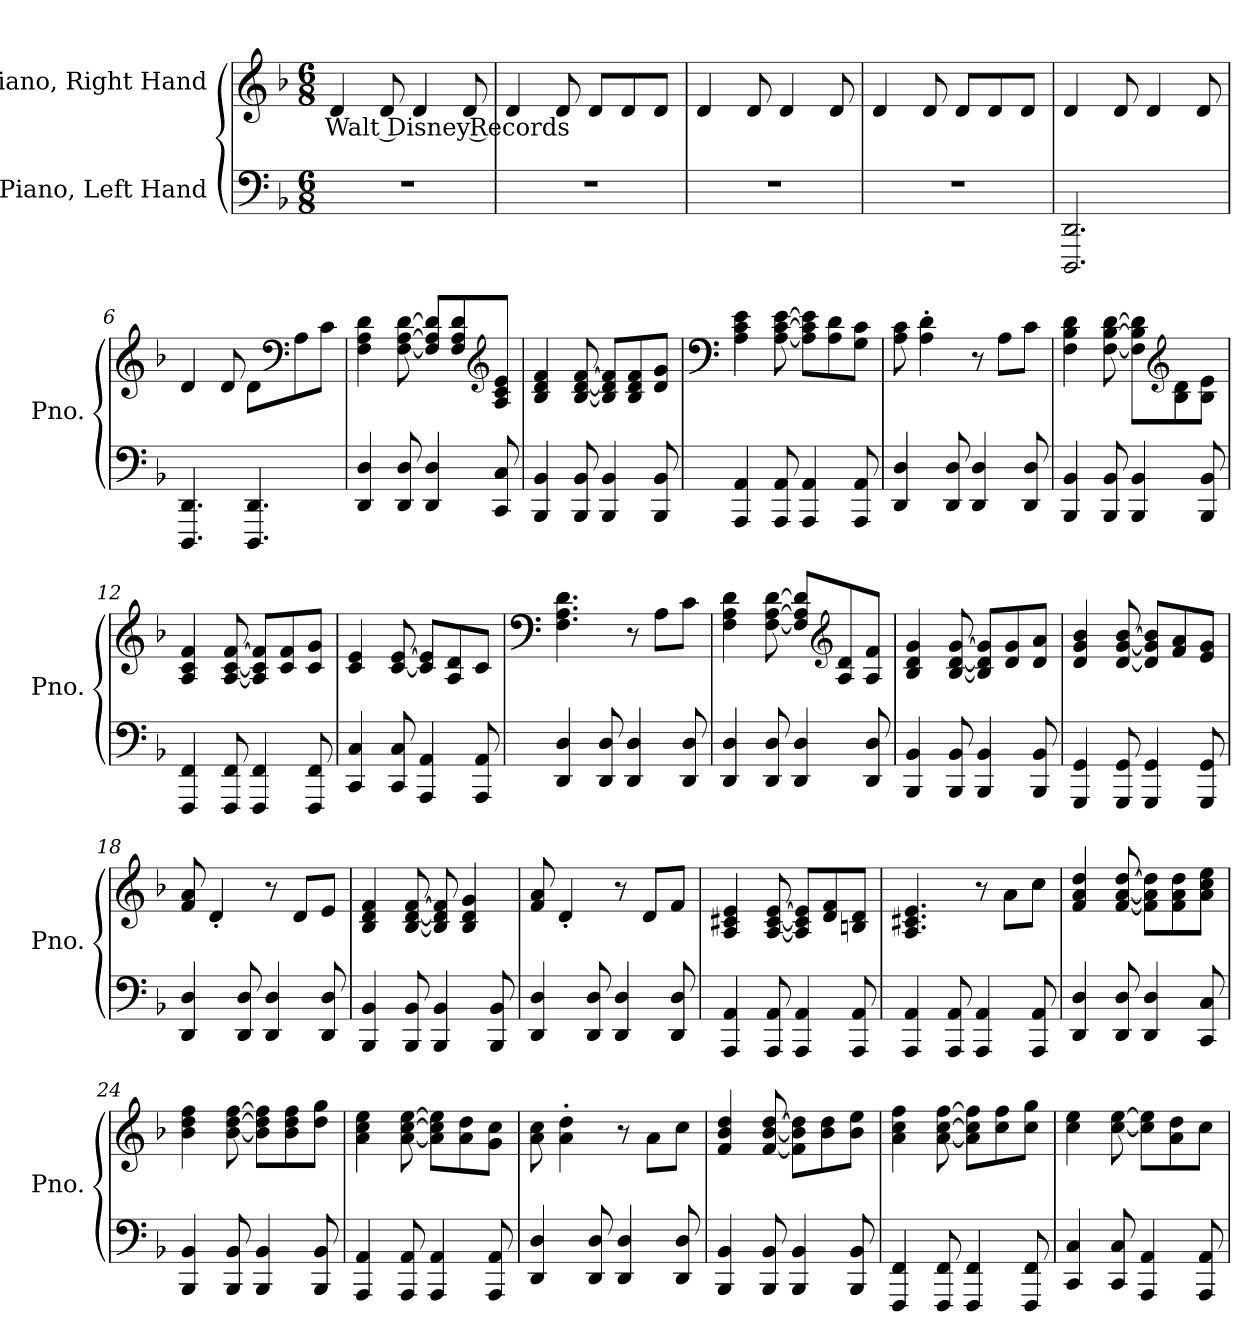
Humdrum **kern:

**kern	**kern	**text
*part2	*part1	*part1
*staff2	*staff1	*staff1
*I"Piano, Left Hand	*I"Piano, Right Hand	*
*I'Pno.	*I'Pno.	*
*clefF4	*clefG2	*
*k[b-]	*k[b-]	*
*M6/8	*M6/8	*
*MM200	*MM200	*
=1	=1	=1
!	!	!LO:LY:b
2.r	4d/	Walt Disney Records
.	8d/	.
.	4d/	.
.	8d/	.
=2	=2	=2
2.r	4d/	.
.	8d/	.
.	8d/L	.
.	8d/	.
.	8d/J	.
=3	=3	=3
2.r	4d/	.
.	8d/	.
.	4d/	.
.	8d/	.
=4	=4	=4
2.r	4d/	.
.	8d/	.
.	8d/L	.
.	8d/	.
.	8d/J	.
!!LO:LB:g=z
=5	=5	=5
2.DDD/ 2.DD/	4d/	.
.	8d/	.
.	4d/	.
.	8d/	.
=6	=6	=6
4.DDD/ 4.DD/	4d/	.
.	8d/	.
4.DDD/ 4.DD/	8d\L	.
*	*clefF4	*
.	8A\	.
.	8c\J	.
=7	=7	=7
4DD/ 4D/	4F\ 4A\ 4d\	.
8DD/ 8D/	[8F\ [8A\ [8d\	.
4DD/ 4D/	8F/] 8A/] 8d/]L	.
.	8F/ 8A/ 8d/	.
*	*clefG2	*
8CC/ 8C/	8A/ 8c/ 8e/J	.
=8	=8	=8
4BBB-/ 4BB-/	4B-/ 4d/ 4f/	.
8BBB-/ 8BB-/	[8B-/ [8d/ [8f/	.
4BBB-/ 4BB-/	8B-/] 8d/] 8f/]L	.
.	8B-/ 8d/ 8f/	.
8BBB-/ 8BB-/	8d/ 8g/J	.
=9	=9	=9
*	*clefF4	*
4AAA/ 4AA/	4A\ 4c\ 4e\	.
8AAA/ 8AA/	[8A\ [8c\ [8e\	.
4AAA/ 4AA/	8A\] 8c\] 8e\]L	.
.	8A\ 8d\	.
8AAA/ 8AA/	8G\ 8c\J	.
!!LO:LB:g=z
=10	=10	=10
4DD/ 4D/	8A\ 8c\	.
.	4A\' 4d\'	.
8DD/ 8D/	.	.
4DD/ 4D/	8r	.
.	8A\L	.
8DD/ 8D/	8c\J	.
=11	=11	=11
4BBB-/ 4BB-/	4F\ 4B-\ 4d\	.
8BBB-/ 8BB-/	[8F\ [8B-\ [8d\	.
4BBB-/ 4BB-/	8F\] 8B-\] 8d\]L	.
*	*clefG2	*
.	8B-\ 8d\	.
8BBB-/ 8BB-/	8B-\ 8e\J	.
=12	=12	=12
4FFF/ 4FF/	4A/ 4c/ 4f/	.
8FFF/ 8FF/	[8A/ [8c/ [8f/	.
4FFF/ 4FF/	8A/] 8c/] 8f/]L	.
.	8c/ 8f/	.
8FFF/ 8FF/	8c/ 8g/J	.
=13	=13	=13
4CC/ 4C/	4c/ 4e/	.
8CC/ 8C/	[8c/ [8e/	.
4AAA/ 4AA/	8c/] 8e/]L	.
.	8A/ 8d/	.
8AAA/ 8AA/	8c/J	.
!!LO:LB:g=z
=14	=14	=14
*	*clefF4	*
4DD/ 4D/	4.F\ 4.A\ 4.d\	.
8DD/ 8D/	.	.
4DD/ 4D/	8r	.
.	8A\L	.
8DD/ 8D/	8c\J	.
=15	=15	=15
4DD/ 4D/	4F\ 4A\ 4d\	.
8DD/ 8D/	[8F\ [8A\ [8d\	.
4DD/ 4D/	8F/] 8A/] 8d/]L	.
*	*clefG2	*
.	8A/ 8d/	.
8DD/ 8D/	8A/ 8f/J	.
=16	=16	=16
4BBB-/ 4BB-/	4B-/ 4d/ 4g/	.
8BBB-/ 8BB-/	[8B-/ [8d/ [8g/	.
4BBB-/ 4BB-/	8B-/] 8d/] 8g/]L	.
.	8d/ 8g/	.
8BBB-/ 8BB-/	8d/ 8a/J	.
=17	=17	=17
4GGG/ 4GG/	4d/ 4g/ 4b-/	.
8GGG/ 8GG/	[8d/ [8g/ [8b-/	.
4GGG/ 4GG/	8d/] 8g/] 8b-/]L	.
.	8f/ 8a/	.
8GGG/ 8GG/	8e/ 8g/J	.
=18	=18	=18
4DD/ 4D/	8f/ 8a/	.
.	4d'/	.
8DD/ 8D/	.	.
4DD/ 4D/	8r	.
.	8d/L	.
8DD/ 8D/	8e/J	.
!!LO:LB:g=z
=19	=19	=19
4BBB-/ 4BB-/	4B-/ 4d/ 4f/	.
8BBB-/ 8BB-/	[8B-/ [8d/ [8f/	.
4BBB-/ 4BB-/	8B-/] 8d/] 8f/]	.
.	4B-/ 4d/ 4g/	.
8BBB-/ 8BB-/	.	.
=20	=20	=20
4DD/ 4D/	8f/ 8a/	.
.	4d'/	.
8DD/ 8D/	.	.
4DD/ 4D/	8r	.
.	8d/L	.
8DD/ 8D/	8f/J	.
=21	=21	=21
4AAA/ 4AA/	4A/ 4c#X/ 4e/	.
8AAA/ 8AA/	[8A/ [8c#/ [8e/	.
4AAA/ 4AA/	8A/] 8c#/] 8e/]L	.
.	8d/ 8f/	.
8AAA/ 8AA/	8Bn/ 8d/J	.
=22	=22	=22
4AAA/ 4AA/	4.A/ 4.c#X/ 4.e/	.
8AAA/ 8AA/	.	.
4AAA/ 4AA/	8r	.
.	8a\L	.
8AAA/ 8AA/	8cc\J	.
=23	=23	=23
4DD/ 4D/	4f/ 4a/ 4dd/	.
8DD/ 8D/	[8f/ [8a/ [8dd/	.
4DD/ 4D/	8f\] 8a\] 8dd\]L	.
.	8f\ 8a\ 8dd\	.
8CC/ 8C/	8a\ 8cc\ 8ee\J	.
!!LO:LB:g=z
=24	=24	=24
4BBB-/ 4BB-/	4b-\ 4dd\ 4ff\	.
8BBB-/ 8BB-/	[8b-\ [8dd\ [8ff\	.
4BBB-/ 4BB-/	8b-\] 8dd\] 8ff\]L	.
.	8b-\ 8dd\ 8ff\	.
8BBB-/ 8BB-/	8dd\ 8gg\J	.
=25	=25	=25
4AAA/ 4AA/	4a\ 4cc\ 4ee\	.
8AAA/ 8AA/	[8a\ [8cc\ [8ee\	.
4AAA/ 4AA/	8a\] 8cc\] 8ee\]L	.
.	8a\ 8dd\	.
8AAA/ 8AA/	8g\ 8cc\J	.
=26	=26	=26
4DD/ 4D/	8a\ 8cc\	.
.	4a\' 4dd\'	.
8DD/ 8D/	.	.
4DD/ 4D/	8r	.
.	8a\L	.
8DD/ 8D/	8cc\J	.
=27	=27	=27
4BBB-/ 4BB-/	4f/ 4b-/ 4dd/	.
8BBB-/ 8BB-/	[8f/ [8b-/ [8dd/	.
4BBB-/ 4BB-/	8f\] 8b-\] 8dd\]L	.
.	8b-\ 8dd\	.
8BBB-/ 8BB-/	8b-\ 8ee\J	.
=28	=28	=28
4FFF/ 4FF/	4a\ 4cc\ 4ff\	.
8FFF/ 8FF/	[8a\ [8cc\ [8ff\	.
4FFF/ 4FF/	8a\] 8cc\] 8ff\]L	.
.	8cc\ 8ff\	.
8FFF/ 8FF/	8cc\ 8gg\J	.
!!LO:PB:g=z
=29	=29	=29
4CC/ 4C/	4cc\ 4ee\	.
8CC/ 8C/	[8cc\ [8ee\	.
4AAA/ 4AA/	8cc\] 8ee\]L	.
.	8a\ 8dd\	.
8AAA/ 8AA/	8cc\J	.
=	=	=
*-	*-	*-
